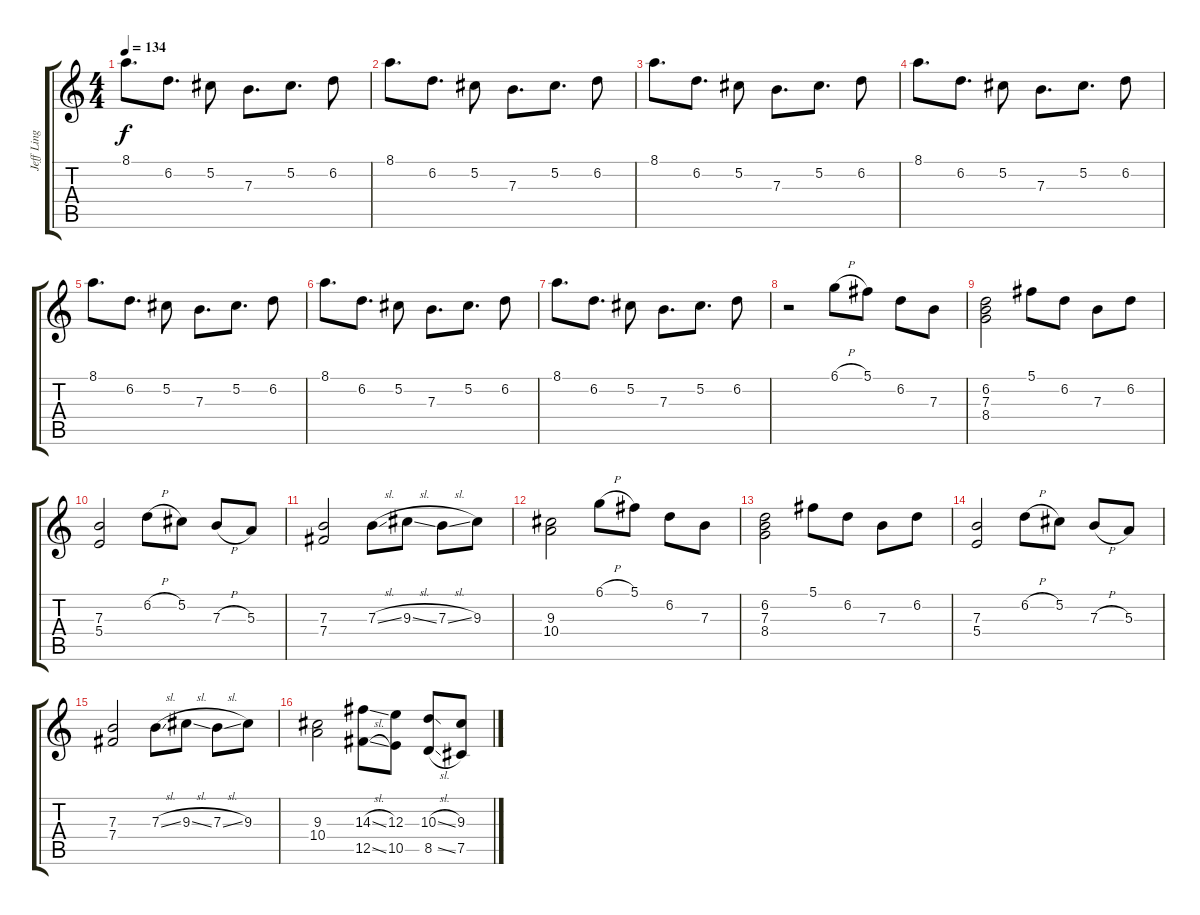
\track ("Jeff Ling" "Jeff Ling") {instrument distortionguitar}
\staff {score tabs}
\tuning (Db4 Ab3 E3 B2 Gb2 B1) {hide}
\ts (4 4)
\tempo 134
\clef g2
\ks c
8.1.8{d dy f} 6.2.8{d} 5.2.8 7.3.8{d} 5.2.8{d} 6.2.8 |
8.1.8{d} 6.2.8{d} 5.2.8 7.3.8{d} 5.2.8{d} 6.2.8 |
8.1.8{d} 6.2.8{d} 5.2.8 7.3.8{d} 5.2.8{d} 6.2.8 |
8.1.8{d} 6.2.8{d} 5.2.8 7.3.8{d} 5.2.8{d} 6.2.8 |
8.1.8{d} 6.2.8{d} 5.2.8 7.3.8{d} 5.2.8{d} 6.2.8 |
8.1.8{d} 6.2.8{d} 5.2.8 7.3.8{d} 5.2.8{d} 6.2.8 |
8.1.8{d} 6.2.8{d} 5.2.8 7.3.8{d} 5.2.8{d} 6.2.8 |
r.2 6.1{h}.8 5.1.8 6.2.8 7.3.8 |
(6.2 7.3 8.4).2 5.1.8 6.2.8 7.3.8 6.2.8 |
(7.3 5.4).2 6.2{h}.8 5.2.8 7.3{h}.8 5.3.8 |
(7.3 7.4).2 7.3{sl}.8 9.3{sl}.8 7.3{sl}.8 9.3.8 |
(9.3 10.4).2 6.1{h}.8 5.1.8 6.2.8 7.3.8 |
(6.2 7.3 8.4).2 5.1.8 6.2.8 7.3.8 6.2.8 |
(7.3 5.4).2 6.2{h}.8 5.2.8 7.3{h}.8 5.3.8 |
(7.3 7.4).2 7.3{sl}.8 9.3{sl}.8 7.3{sl}.8 9.3.8 |
(9.3 10.4).2 (14.3{sl} 12.5{sl}).8 (12.3 10.5).8 (10.3{sl} 8.5{sl}).8 (9.3 7.5).8
